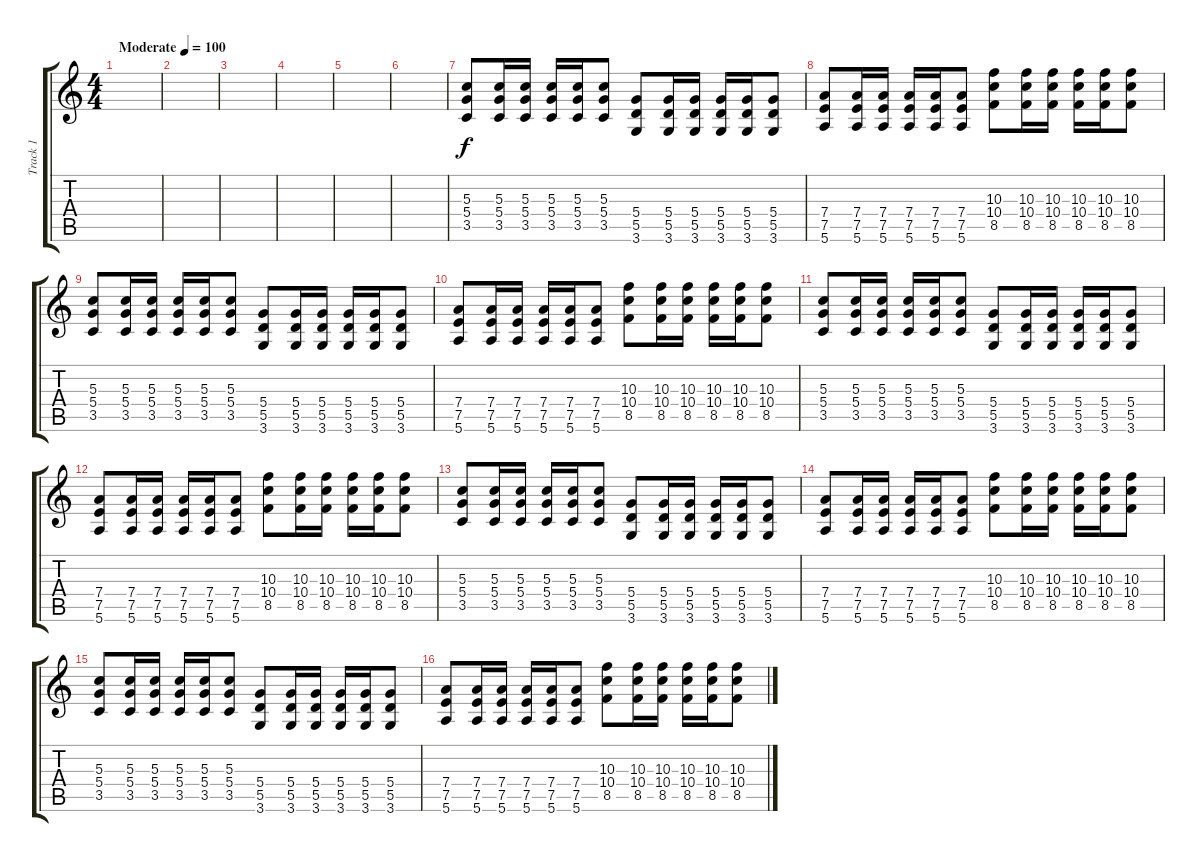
\track ("Track 1" "Track 1") {instrument distortionguitar}
\staff {score tabs}
\tuning (E4 B3 G3 D3 A2 E2) {hide}
\ts (4 4)
\tempo (100 "Moderate")
\clef g2
\ks c
|
|
|
|
|
|
(5.3 5.4 3.5).8 (5.3 5.4 3.5).16 (5.3 5.4 3.5).16 (5.3 5.4 3.5).16 (5.3 5.4 3.5).16 (5.3 5.4 3.5).8 (5.4 5.5 3.6).8 (5.4 5.5 3.6).16 (5.4 5.5 3.6).16 (5.4 5.5 3.6).16 (5.4 5.5 3.6).16 (5.4 5.5 3.6).8 |
(7.4 7.5 5.6).8 (7.4 7.5 5.6).16 (7.4 7.5 5.6).16 (7.4 7.5 5.6).16 (7.4 7.5 5.6).16 (7.4 7.5 5.6).8 (10.3 10.4 8.5).8 (10.3 10.4 8.5).16 (10.3 10.4 8.5).16 (10.3 10.4 8.5).16 (10.3 10.4 8.5).16 (10.3 10.4 8.5).8 |
(5.3 5.4 3.5).8 (5.3 5.4 3.5).16 (5.3 5.4 3.5).16 (5.3 5.4 3.5).16 (5.3 5.4 3.5).16 (5.3 5.4 3.5).8 (5.4 5.5 3.6).8 (5.4 5.5 3.6).16 (5.4 5.5 3.6).16 (5.4 5.5 3.6).16 (5.4 5.5 3.6).16 (5.4 5.5 3.6).8 |
(7.4 7.5 5.6).8 (7.4 7.5 5.6).16 (7.4 7.5 5.6).16 (7.4 7.5 5.6).16 (7.4 7.5 5.6).16 (7.4 7.5 5.6).8 (10.3 10.4 8.5).8 (10.3 10.4 8.5).16 (10.3 10.4 8.5).16 (10.3 10.4 8.5).16 (10.3 10.4 8.5).16 (10.3 10.4 8.5).8 |
(5.3 5.4 3.5).8 (5.3 5.4 3.5).16 (5.3 5.4 3.5).16 (5.3 5.4 3.5).16 (5.3 5.4 3.5).16 (5.3 5.4 3.5).8 (5.4 5.5 3.6).8 (5.4 5.5 3.6).16 (5.4 5.5 3.6).16 (5.4 5.5 3.6).16 (5.4 5.5 3.6).16 (5.4 5.5 3.6).8 |
(7.4 7.5 5.6).8 (7.4 7.5 5.6).16 (7.4 7.5 5.6).16 (7.4 7.5 5.6).16 (7.4 7.5 5.6).16 (7.4 7.5 5.6).8 (10.3 10.4 8.5).8 (10.3 10.4 8.5).16 (10.3 10.4 8.5).16 (10.3 10.4 8.5).16 (10.3 10.4 8.5).16 (10.3 10.4 8.5).8 |
(5.3 5.4 3.5).8 (5.3 5.4 3.5).16 (5.3 5.4 3.5).16 (5.3 5.4 3.5).16 (5.3 5.4 3.5).16 (5.3 5.4 3.5).8 (5.4 5.5 3.6).8 (5.4 5.5 3.6).16 (5.4 5.5 3.6).16 (5.4 5.5 3.6).16 (5.4 5.5 3.6).16 (5.4 5.5 3.6).8 |
(7.4 7.5 5.6).8 (7.4 7.5 5.6).16 (7.4 7.5 5.6).16 (7.4 7.5 5.6).16 (7.4 7.5 5.6).16 (7.4 7.5 5.6).8 (10.3 10.4 8.5).8 (10.3 10.4 8.5).16 (10.3 10.4 8.5).16 (10.3 10.4 8.5).16 (10.3 10.4 8.5).16 (10.3 10.4 8.5).8 |
(5.3 5.4 3.5).8 (5.3 5.4 3.5).16 (5.3 5.4 3.5).16 (5.3 5.4 3.5).16 (5.3 5.4 3.5).16 (5.3 5.4 3.5).8 (5.4 5.5 3.6).8 (5.4 5.5 3.6).16 (5.4 5.5 3.6).16 (5.4 5.5 3.6).16 (5.4 5.5 3.6).16 (5.4 5.5 3.6).8 |
(7.4 7.5 5.6).8 (7.4 7.5 5.6).16 (7.4 7.5 5.6).16 (7.4 7.5 5.6).16 (7.4 7.5 5.6).16 (7.4 7.5 5.6).8 (10.3 10.4 8.5).8 (10.3 10.4 8.5).16 (10.3 10.4 8.5).16 (10.3 10.4 8.5).16 (10.3 10.4 8.5).16 (10.3 10.4 8.5).8
